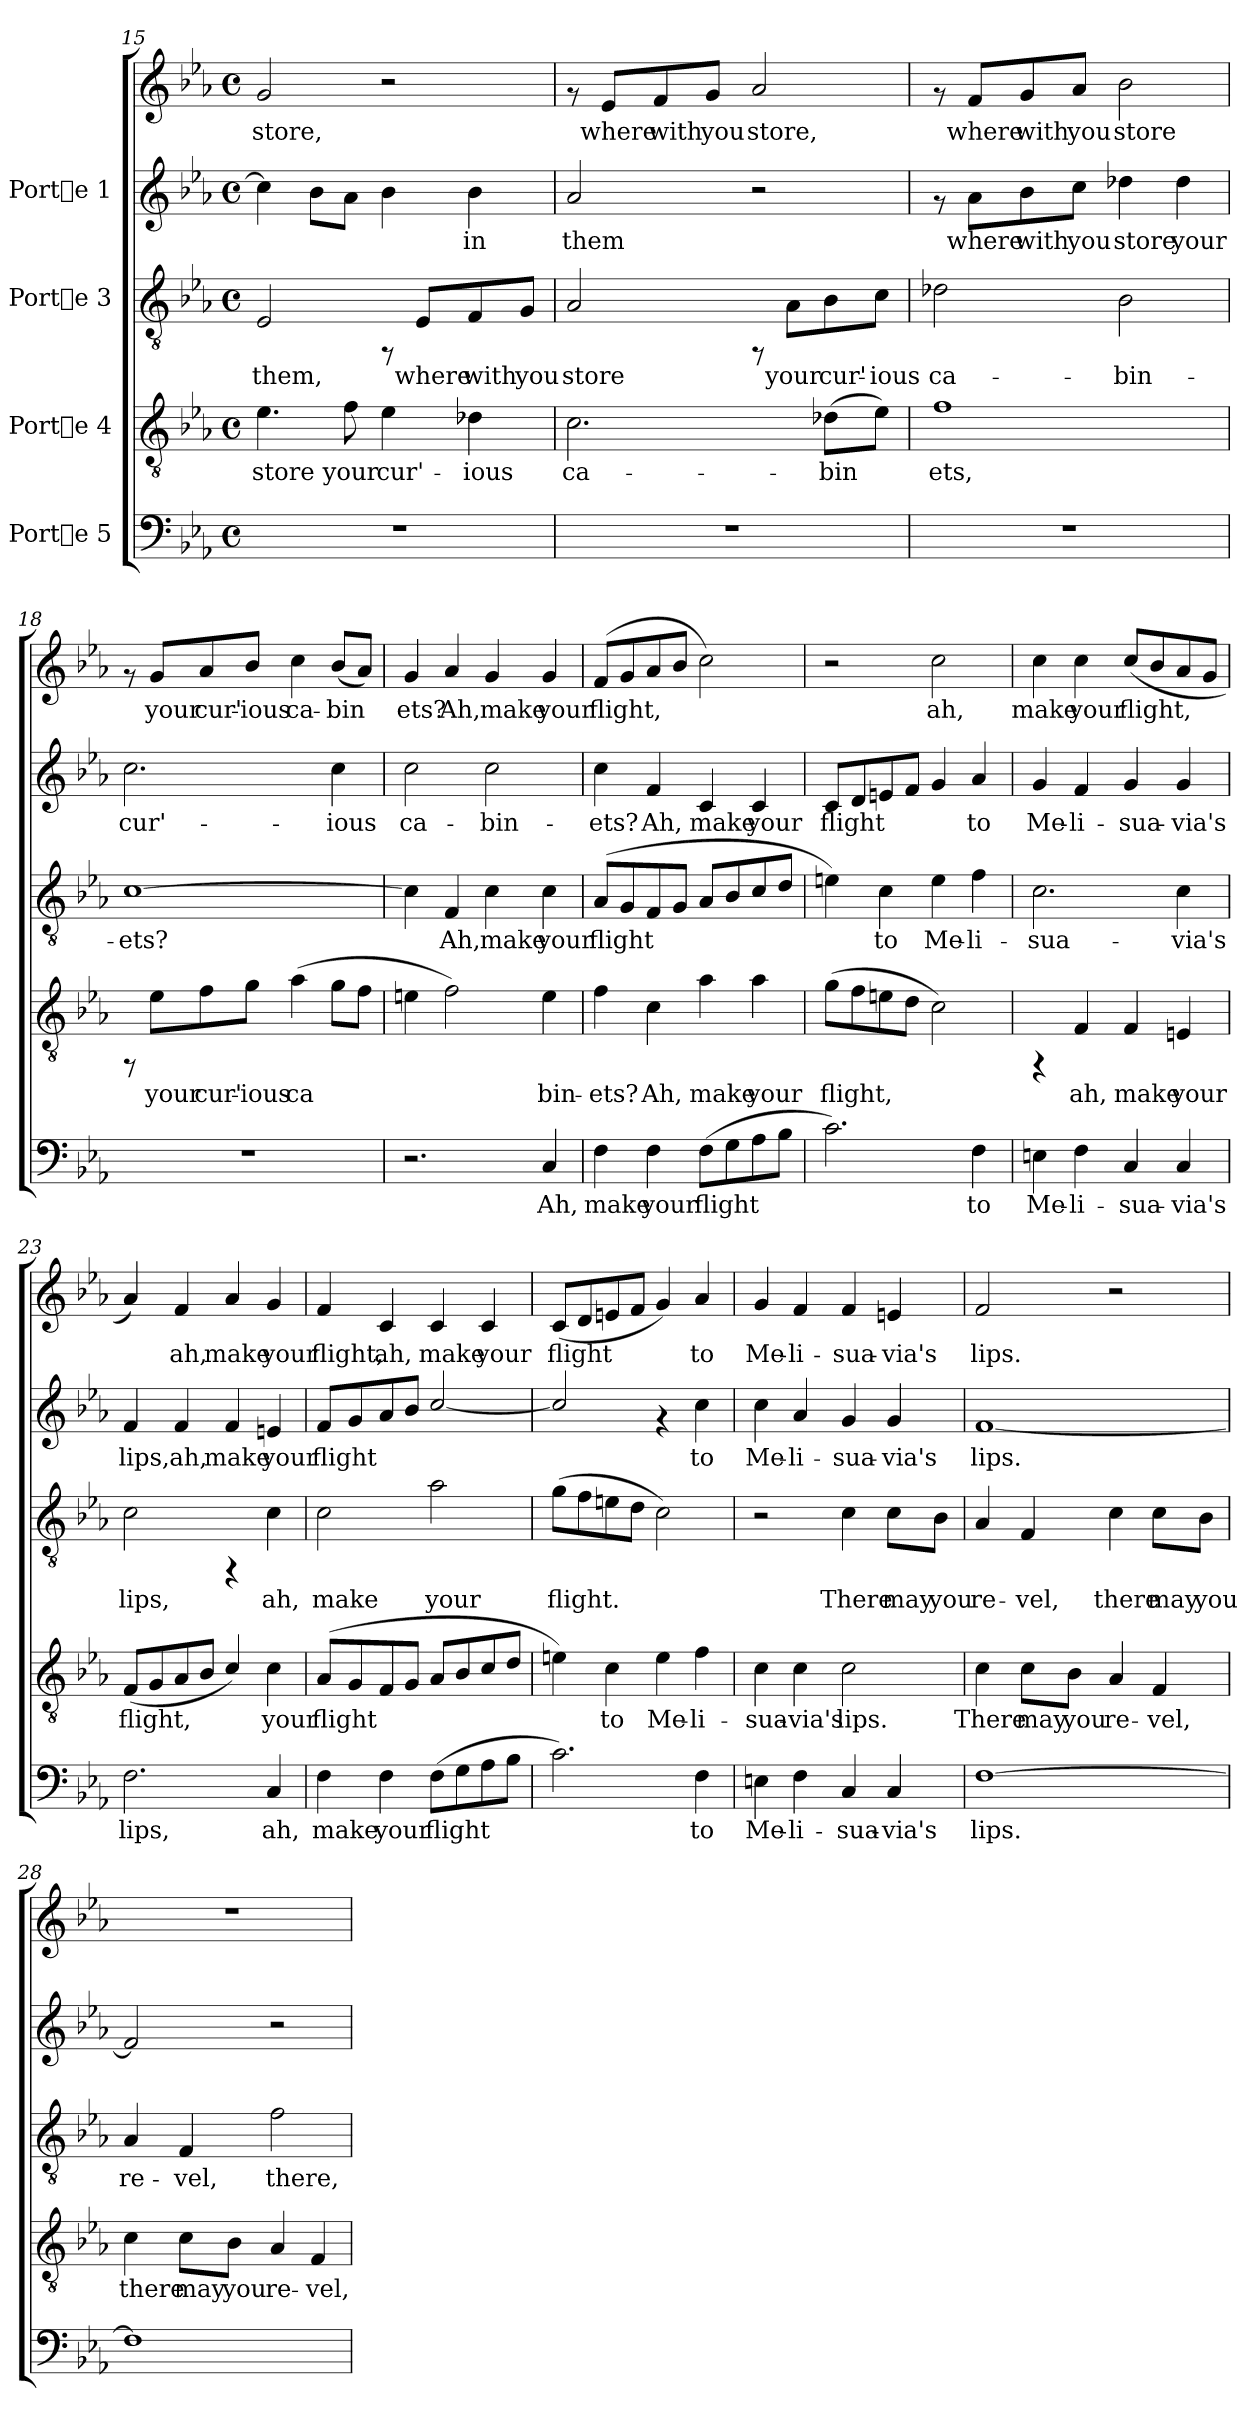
**kern	**text	**kern	**text	**kern	**text	**kern	**text	**kern	**text
*part4	*part4	*part3	*part3	*part2	*part2	*part1	*part1	*part1	*part1
*staff5	*staff5	*staff4	*staff4	*staff3	*staff3	*staff2	*staff2	*staff1	*staff1
*I"Porte 5	*	*I"Porte 4	*	*I"Porte 3	*	*I"Porte 1	*	*	*
!!LO:LB:g=z
*clefF4	*	*clefGv2	*	*clefGv2	*	*clefG2	*	*clefG2	*
*k[b-e-a-]	*	*k[b-e-a-]	*	*k[b-e-a-]	*	*k[b-e-a-]	*	*k[b-e-a-]	*
*E-:	*	*E-:	*	*E-:	*	*E-:	*	*E-:	*
*M4/4	*	*M4/4	*	*M4/4	*	*M4/4	*	*M4/4	*
*met(c)	*	*met(c)	*	*met(c)	*	*met(c)	*	*met(c)	*
=15	=15	=15	=15	=15	=15	=15	=15	=15	=15
!	!	!	!LO:LY:b:cj	!	!LO:LY:b:cj	!	!LO:LY:b:cj	!	!LO:LY:b:cj
1r	.	4.e-\	store	2E-/	them,	4cc\]	.	2g/	store,
!	!	!	!	!	!	!	!LO:LY:b:cj	!	!
.	.	.	.	.	.	8b-\L	.	.	.
!	!	!	!LO:LY:b:cj	!	!	!	!LO:LY:b:cj	!	!
.	.	8f\	your	.	.	8a-\J	.	.	.
!	!	!	!LO:LY:b:cj	!	!	!	!LO:LY:b:cj	!	!
.	.	4e-\	cur'-	8rFF	.	4b-\	.	2r	.
!	!	!	!	!	!LO:LY:b:cj	!	!	!	!
.	.	.	.	8E-/L	where	.	.	.	.
!	!	!	!LO:LY:b:cj	!	!LO:LY:b:cj	!	!LO:LY:b:cj	!	!
.	.	4d-X\	-ious	8F/	with	4b-\	in	.	.
!	!	!	!	!	!LO:LY:b:cj	!	!	!	!
.	.	.	.	8G/J	you	.	.	.	.
=16	=16	=16	=16	=16	=16	=16	=16	=16	=16
!	!	!	!LO:LY:b:cj	!	!LO:LY:b:cj	!	!LO:LY:b:cj	!	!
1r	.	2.c\	ca-	2A-/	store	2a-/	them	8rf	.
!	!	!	!	!	!	!	!	!	!LO:LY:b:cj
.	.	.	.	.	.	.	.	8e-/L	where
!	!	!	!	!	!	!	!	!	!LO:LY:b:cj
.	.	.	.	.	.	.	.	8f/	with
!	!	!	!	!	!	!	!	!	!LO:LY:b:cj
.	.	.	.	.	.	.	.	8g/J	you
!	!	!	!	!	!	!	!	!	!LO:LY:b:cj
.	.	.	.	8rFF	.	2r	.	2a-/	store,
!	!	!	!	!	!LO:LY:b:cj	!	!	!	!
.	.	.	.	8A-\L	your	.	.	.	.
!	!	!	!LO:LY:b:cj	!	!LO:LY:b:cj	!	!	!	!
.	.	(>8d-X\L	-bin-	8B-\	cur'-	.	.	.	.
!	!	!	!LO:LY:b:cj	!	!LO:LY:b:cj	!	!	!	!
.	.	8e-\J)	--	8c\J	-ious	.	.	.	.
=17	=17	=17	=17	=17	=17	=17	=17	=17	=17
!	!	!	!LO:LY:b:cj	!	!LO:LY:b:cj	!	!	!	!
1r	.	1f	-ets,	2d-X\	ca-	8rf	.	8rf	.
!	!	!	!	!	!	!	!LO:LY:b:cj	!	!LO:LY:b:cj
.	.	.	.	.	.	8a-\L	where	8f/L	where
!	!	!	!	!	!	!	!LO:LY:b:cj	!	!LO:LY:b:cj
.	.	.	.	.	.	8b-\	with	8g/	with
!	!	!	!	!	!	!	!LO:LY:b:cj	!	!LO:LY:b:cj
.	.	.	.	.	.	8cc\J	you	8a-/J	you
!	!	!	!	!	!LO:LY:b:cj	!	!LO:LY:b:cj	!	!LO:LY:b:cj
.	.	.	.	2B-\	-bin-	4dd-X\	store	2b-\	store
!	!	!	!	!	!	!	!LO:LY:b:cj	!	!
.	.	.	.	.	.	4dd-\	your	.	.
!!LO:LB:g=z
=18	=18	=18	=18	=18	=18	=18	=18	=18	=18
!	!	!	!	!	!LO:LY:b:cj	!	!LO:LY:b:cj	!	!
1r	.	8rFF	.	[>1c	-ets?	2.cc\	-cur'-	8rf	.
!	!	!	!LO:LY:b:cj	!	!	!	!	!	!LO:LY:b:cj
.	.	8e-\L	your	.	.	.	.	8g/L	your
!	!	!	!LO:LY:b:cj	!	!	!	!	!	!LO:LY:b:cj
.	.	8f\	cur'-	.	.	.	.	8a-/	cur'-
!	!	!	!LO:LY:b:cj	!	!	!	!	!	!LO:LY:b:cj
.	.	8g\J	-ious	.	.	.	.	8b-/J	-ious
!	!	!	!LO:LY:b:cj	!	!	!	!	!	!LO:LY:b:cj
.	.	(>4a-\	ca-	.	.	.	.	4cc\	ca-
!	!	!	!LO:LY:b:cj	!	!	!	!LO:LY:b:cj	!	!LO:LY:b:cj
.	.	8g\L	--	.	.	4cc\	-ious	(<8b-/L	-bin-
!	!	!	!LO:LY:b:cj	!	!	!	!	!	!LO:LY:b:cj
.	.	8f\J	--	.	.	.	.	8a-/J)	--
=19	=19	=19	=19	=19	=19	=19	=19	=19	=19
!	!	!	!LO:LY:b:cj	!	!LO:LY:b:cj	!	!LO:LY:b:cj	!	!LO:LY:b:cj
2.r	.	4en\	-	4c\]	.	2cc\	ca-	4g/	ets?
!	!	!	!LO:LY:b:cj	!	!LO:LY:b:cj	!	!	!	!LO:LY:b:cj
.	.	2f\)	.	4F/	Ah,	.	.	4a-/	Ah,
!	!	!	!	!	!LO:LY:b:cj	!	!LO:LY:b:cj	!	!LO:LY:b:cj
.	.	.	.	4c\	make	2cc\	-bin-	4g/	make
!	!LO:LY:b:cj	!	!LO:LY:b:cj	!	!LO:LY:b:cj	!	!	!	!LO:LY:b:cj
4C/	Ah,	4e\	bin-	4c\	your	.	.	4g/	your
=20	=20	=20	=20	=20	=20	=20	=20	=20	=20
!	!LO:LY:b:cj	!	!LO:LY:b:cj	!	!LO:LY:b:cj	!	!LO:LY:b:cj	!	!LO:LY:b:cj
4F\	make	4f\	-ets?	(<8A-/L	flight	4cc\	ets?	(<8f/L	-flight,
!	!	!	!	!	!LO:LY:b:cj	!	!	!	!LO:LY:b:cj
.	.	.	.	8G/	.	.	.	8g/	.
!	!LO:LY:b:cj	!	!LO:LY:b:cj	!	!LO:LY:b:cj	!	!LO:LY:b:cj	!	!LO:LY:b:cj
4F\	your	4c\	Ah,	8F/	.	4f/	Ah,	8a-/	.
!	!	!	!	!	!LO:LY:b:cj	!	!	!	!LO:LY:b:cj
.	.	.	.	8G/J	.	.	.	8b-/J	.
!	!LO:LY:b:cj	!	!LO:LY:b:cj	!	!LO:LY:b:cj	!	!LO:LY:b:cj	!	!LO:LY:b:cj
(>8F\L	flight	4a-\	make	8A-/L	.	4c/	make	2cc\)	.
!	!LO:LY:b:cj	!	!	!	!LO:LY:b:cj	!	!	!	!
8G\	.	.	.	8B-/	.	.	.	.	.
!	!LO:LY:b:cj	!	!LO:LY:b:cj	!	!LO:LY:b:cj	!	!LO:LY:b:cj	!	!
8A-\	.	4a-\	your	8c/	.	4c/	your	.	.
!	!LO:LY:b:cj	!	!	!	!LO:LY:b:cj	!	!	!	!
8B-\J	.	.	.	8d/J	.	.	.	.	.
=21	=21	=21	=21	=21	=21	=21	=21	=21	=21
!	!LO:LY:b:cj	!	!LO:LY:b:cj	!	!LO:LY:b:cj	!	!LO:LY:b:cj	!	!
2.c\)	.	(>8g\L	flight,	4en\)	.	8c/L	flight	2r	.
!	!	!	!LO:LY:b:cj	!	!	!	!LO:LY:b:cj	!	!
.	.	8f\	.	.	.	8d/	.	.	.
!	!	!	!LO:LY:b:cj	!	!LO:LY:b:cj	!	!LO:LY:b:cj	!	!
.	.	8en\	.	4c\	to	8en/	.	.	.
!	!	!	!LO:LY:b:cj	!	!	!	!LO:LY:b:cj	!	!
.	.	8d\J	.	.	.	8f/J	.	.	.
!	!	!	!LO:LY:b:cj	!	!LO:LY:b:cj	!	!LO:LY:b:cj	!	!LO:LY:b:cj
.	.	2c\)	.	4e\	Me-	4g/	.	2cc\	ah,
!	!LO:LY:b:cj	!	!	!	!LO:LY:b:cj	!	!LO:LY:b:cj	!	!
4F\	to	.	.	4f\	-li-	4a-/	to	.	.
!!LO:PB:g=z
=22	=22	=22	=22	=22	=22	=22	=22	=22	=22
!	!LO:LY:b:cj	!	!	!	!LO:LY:b:cj	!	!LO:LY:b:cj	!	!LO:LY:b:cj
4En\	Me-	4rFF	.	2.c\	-sua-	4g/	Me-	4cc\	make
!	!LO:LY:b:cj	!	!LO:LY:b:cj	!	!	!	!LO:LY:b:cj	!	!LO:LY:b:cj
4F\	-li-	4F/	ah,	.	.	4f/	-li-	4cc\	your
!	!LO:LY:b:cj	!	!LO:LY:b:cj	!	!	!	!LO:LY:b:cj	!	!LO:LY:b:cj
4C/	-sua-	4F/	make	.	.	4g/	-sua-	(<8cc/L	flight,
!	!	!	!	!	!	!	!	!	!LO:LY:b:cj
.	.	.	.	.	.	.	.	8b-/	.
!	!LO:LY:b:cj	!	!LO:LY:b:cj	!	!LO:LY:b:cj	!	!LO:LY:b:cj	!	!LO:LY:b:cj
4C/	-via's	4En/	your	4c\	-via's	4g/	-via's	8a-/	.
!	!	!	!	!	!	!	!	!	!LO:LY:b:cj
.	.	.	.	.	.	.	.	8g/J	.
=23	=23	=23	=23	=23	=23	=23	=23	=23	=23
!	!LO:LY:b:cj	!	!LO:LY:b:cj	!	!LO:LY:b:cj	!	!LO:LY:b:cj	!	!LO:LY:b:cj
2.F\	lips,	(<8F/L	flight,	2c\	lips,	4f/	lips,	4a-/)	.
!	!	!	!LO:LY:b:cj	!	!	!	!	!	!
.	.	8G/	.	.	.	.	.	.	.
!	!	!	!LO:LY:b:cj	!	!	!	!LO:LY:b:cj	!	!LO:LY:b:cj
.	.	8A-/	.	.	.	4f/	ah,	4f/	ah,
!	!	!	!LO:LY:b:cj	!	!	!	!	!	!
.	.	8B-/J	.	.	.	.	.	.	.
!	!	!	!LO:LY:b:cj	!	!	!	!LO:LY:b:cj	!	!LO:LY:b:cj
.	.	4c/)	.	4rFF	.	4f/	make	4a-/	make
!	!LO:LY:b:cj	!	!LO:LY:b:cj	!	!LO:LY:b:cj	!	!LO:LY:b:cj	!	!LO:LY:b:cj
4C/	ah,	4c\	your	4c\	ah,	4en/	your	4g/	your
=24	=24	=24	=24	=24	=24	=24	=24	=24	=24
!	!LO:LY:b:cj	!	!LO:LY:b:cj	!	!LO:LY:b:cj	!	!LO:LY:b:cj	!	!LO:LY:b:cj
4F\	make	(<8A-/L	flight	2c\	make	8f/L	flight	4f/	flight,
!	!	!	!LO:LY:b:cj	!	!	!	!LO:LY:b:cj	!	!
.	.	8G/	.	.	.	8g/	.	.	.
!	!LO:LY:b:cj	!	!LO:LY:b:cj	!	!	!	!LO:LY:b:cj	!	!LO:LY:b:cj
4F\	your	8F/	.	.	.	8a-/	.	4c/	ah,
!	!	!	!LO:LY:b:cj	!	!	!	!LO:LY:b:cj	!	!
.	.	8G/J	.	.	.	8b-/J	.	.	.
!	!LO:LY:b:cj	!	!LO:LY:b:cj	!	!LO:LY:b:cj	!	!LO:LY:b:cj	!	!LO:LY:b:cj
(>8F\L	flight	8A-/L	.	2a-\	your	[<2cc/	.	4c/	make
!	!LO:LY:b:cj	!	!LO:LY:b:cj	!	!	!	!	!	!
8G\	.	8B-/	.	.	.	.	.	.	.
!	!LO:LY:b:cj	!	!LO:LY:b:cj	!	!	!	!	!	!LO:LY:b:cj
8A-\	.	8c/	.	.	.	.	.	4c/	your
!	!LO:LY:b:cj	!	!LO:LY:b:cj	!	!	!	!	!	!
8B-\J	.	8d/J	.	.	.	.	.	.	.
=25	=25	=25	=25	=25	=25	=25	=25	=25	=25
!	!LO:LY:b:cj	!	!LO:LY:b:cj	!	!LO:LY:b:cj	!	!LO:LY:b:cj	!	!LO:LY:b:cj
2.c\)	.	4en\)	.	(>8g\L	flight.	2cc/]	.	(<8c/L	flight
!	!	!	!	!	!LO:LY:b:cj	!	!	!	!LO:LY:b:cj
.	.	.	.	8f\	.	.	.	8d/	.
!	!	!	!LO:LY:b:cj	!	!LO:LY:b:cj	!	!	!	!LO:LY:b:cj
.	.	4c\	to	8en\	.	.	.	8en/	.
!	!	!	!	!	!LO:LY:b:cj	!	!	!	!LO:LY:b:cj
.	.	.	.	8d\J	.	.	.	8f/J	.
!	!	!	!LO:LY:b:cj	!	!LO:LY:b:cj	!	!	!	!LO:LY:b:cj
.	.	4e\	Me-	2c\)	.	4rf	.	4g/)	.
!	!LO:LY:b:cj	!	!LO:LY:b:cj	!	!	!	!LO:LY:b:cj	!	!LO:LY:b:cj
4F\	to	4f\	-li-	.	.	4cc\	to	4a-/	to
!!LO:LB:g=z
=26	=26	=26	=26	=26	=26	=26	=26	=26	=26
!	!LO:LY:b:cj	!	!LO:LY:b:cj	!	!	!	!LO:LY:b:cj	!	!LO:LY:b:cj
4En\	Me-	4c\	-sua-	2r	.	4cc\	Me-	4g/	Me-
!	!LO:LY:b:cj	!	!LO:LY:b:cj	!	!	!	!LO:LY:b:cj	!	!LO:LY:b:cj
4F\	-li-	4c\	-via's	.	.	4a-/	-li-	4f/	-li-
!	!LO:LY:b:cj	!	!LO:LY:b:cj	!	!LO:LY:b:cj	!	!LO:LY:b:cj	!	!LO:LY:b:cj
4C/	-sua-	2c\	lips.	4c\	There	4g/	-sua-	4f/	-sua-
!	!LO:LY:b:cj	!	!	!	!LO:LY:b:cj	!	!LO:LY:b:cj	!	!LO:LY:b:cj
4C/	-via's	.	.	8c\L	may	4g/	-via's	4en/	-via's
!	!	!	!	!	!LO:LY:b:cj	!	!	!	!
.	.	.	.	8B-\J	you	.	.	.	.
=27	=27	=27	=27	=27	=27	=27	=27	=27	=27
!	!LO:LY:b:cj	!	!LO:LY:b:cj	!	!LO:LY:b:cj	!	!LO:LY:b:cj	!	!LO:LY:b:cj
[>1F	lips.	4c\	There	4A-/	re-	[<1f	lips.	2f/	lips.
!	!	!	!LO:LY:b:cj	!	!LO:LY:b:cj	!	!	!	!
.	.	8c\L	may	4F/	-vel,	.	.	.	.
!	!	!	!LO:LY:b:cj	!	!	!	!	!	!
.	.	8B-\J	you	.	.	.	.	.	.
!	!	!	!LO:LY:b:cj	!	!LO:LY:b:cj	!	!	!	!
.	.	4A-/	re-	4c\	there	.	.	2r	.
!	!	!	!LO:LY:b:cj	!	!LO:LY:b:cj	!	!	!	!
.	.	4F/	-vel,	8c\L	may	.	.	.	.
!	!	!	!	!	!LO:LY:b:cj	!	!	!	!
.	.	.	.	8B-\J	you	.	.	.	.
=28	=28	=28	=28	=28	=28	=28	=28	=28	=28
!	!	!	!LO:LY:b:cj	!	!LO:LY:b:cj	!	!	!	!
1F]	.	4c\	there	4A-/	re-	2f/]	.	1r	.
!	!	!	!LO:LY:b:cj	!	!LO:LY:b:cj	!	!	!	!
.	.	8c\L	may	4F/	-vel,	.	.	.	.
!	!	!	!LO:LY:b:cj	!	!	!	!	!	!
.	.	8B-\J	you	.	.	.	.	.	.
!	!	!	!LO:LY:b:cj	!	!LO:LY:b:cj	!	!	!	!
.	.	4A-/	re-	2f\	there,	2r	.	.	.
!	!	!	!LO:LY:b:cj	!	!	!	!	!	!
.	.	4F/	-vel,	.	.	.	.	.	.
=	=	=	=	=	=	=	=	=	=
*-	*-	*-	*-	*-	*-	*-	*-	*-	*-
